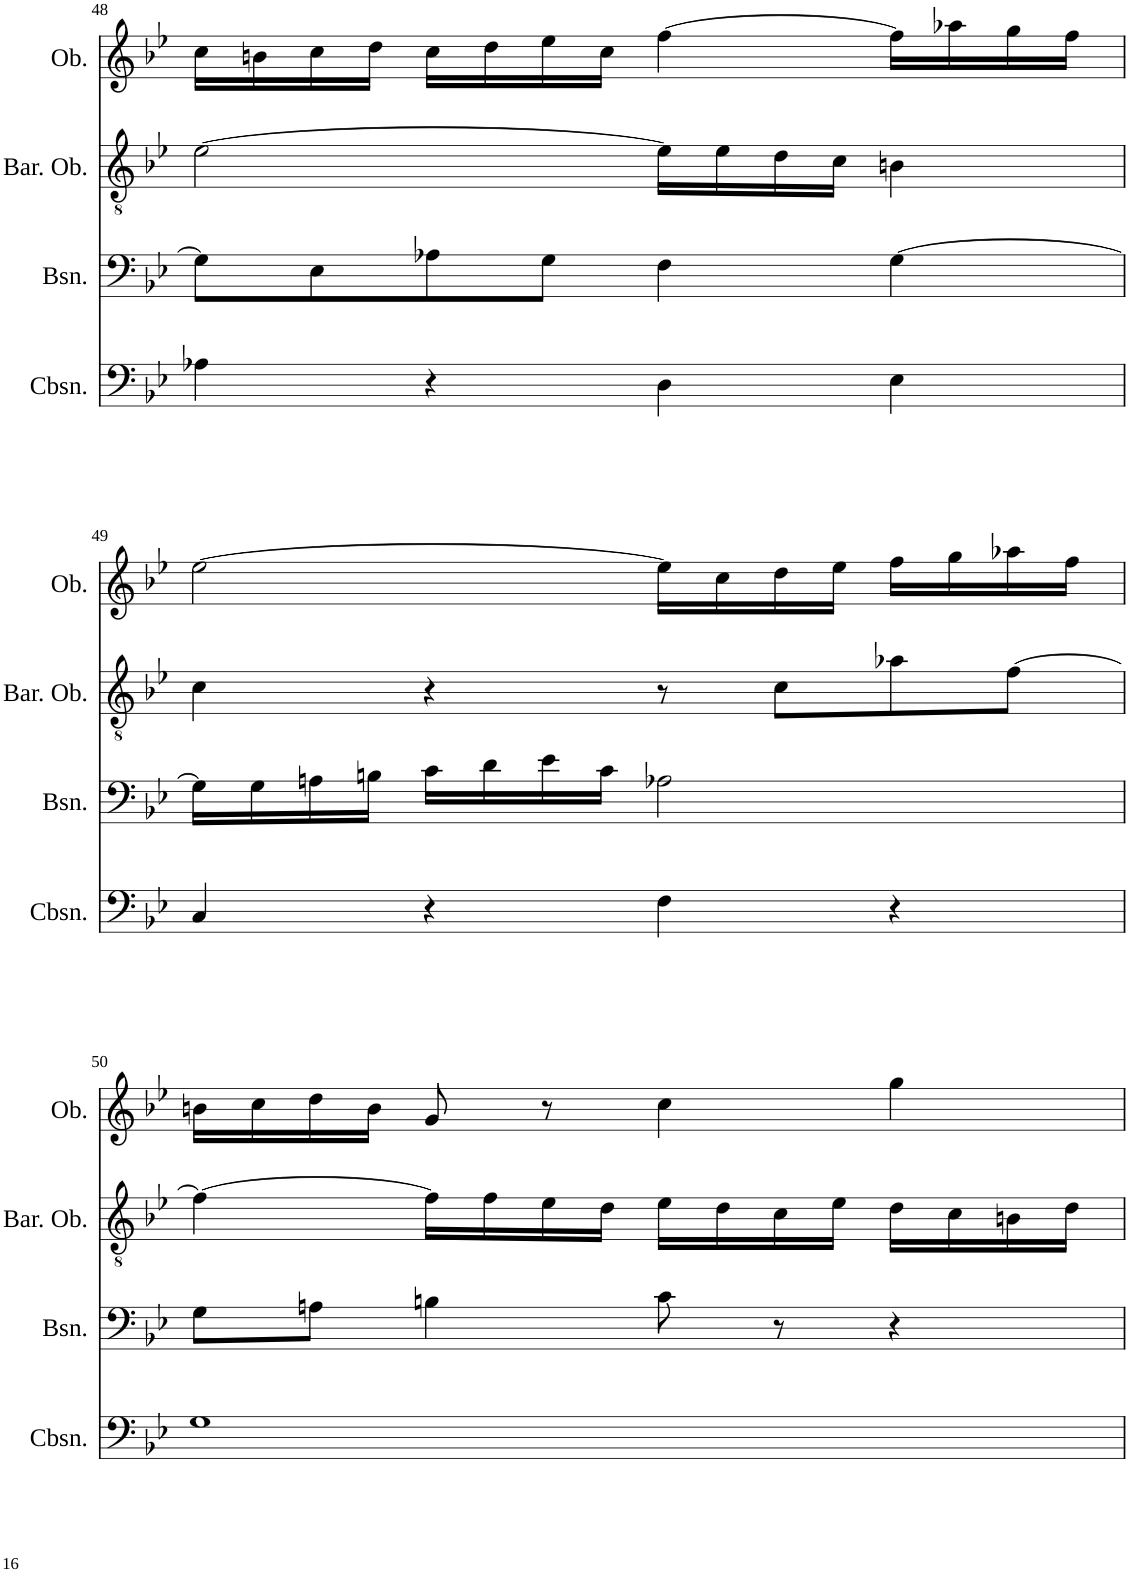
**kern	**kern	**kern	**kern
*part4	*part3	*part2	*part1
*staff4	*staff3	*staff2	*staff1
*I"Contrabassoon	*I"Bassoon	*I"Baritone Oboe	*I"Oboe
*I'Cbsn.	*I'Bsn.	*I'Bar. Ob.	*I'Ob.
!!LO:PB:g=z
*clefF4	*clefF4	*clefGv2	*clefG2
*Trd7c12	*	*	*
*k[b-e-]	*k[b-e-]	*k[b-e-]	*k[b-e-]
*M4/4	*M4/4	*M4/4	*M4/4
*met(c)	*met(c)	*met(c)	*met(c)
=48	=48	=48	=48
4A-X\	8G\L]	[2e-\	16cc\LL
.	.	.	16bn\
.	8E-\	.	16cc\
.	.	.	16dd\JJ
4r	8A-X\	.	16cc\LL
.	.	.	16dd\
.	8G\J	.	16ee-\
.	.	.	16cc\JJ
4D\	4F\	16e-\LL]	[4ff\
.	.	16e-\	.
.	.	16d\	.
.	.	16c\JJ	.
4E-\	[4G\	4Bn\	16ff\LL]
.	.	.	16aa-X\
.	.	.	16gg\
.	.	.	16ff\JJ
!!LO:LB:g=z
=49	=49	=49	=49
4C/	16G\LL]	4c\	[2ee-\
.	16G\	.	.
.	16An\	.	.
.	16Bn\JJ	.	.
4r	16c\LL	4r	.
.	16d\	.	.
.	16e-\	.	.
.	16c\JJ	.	.
4F\	2A-X\	8r	16ee-\LL]
.	.	.	16cc\
.	.	8c\L	16dd\
.	.	.	16ee-\JJ
4r	.	8a-X\	16ff\LL
.	.	.	16gg\
.	.	[8f\J	16aa-X\
.	.	.	16ff\JJ
!!LO:LB:g=z
=50	=50	=50	=50
1G	8G\L	4f\_	16bn\LL
.	.	.	16cc\
.	8An\J	.	16dd\
.	.	.	16b\JJ
.	4Bn\	16f\LL]	8g/
.	.	16f\	.
.	.	16e-\	8r
.	.	16d\JJ	.
.	8c\	16e-\LL	4cc\
.	.	16d\	.
.	8r	16c\	.
.	.	16e-\JJ	.
.	4r	16d\LL	4gg\
.	.	16c\	.
.	.	16Bn\	.
.	.	16d\JJ	.
=	=	=	=
*-	*-	*-	*-
